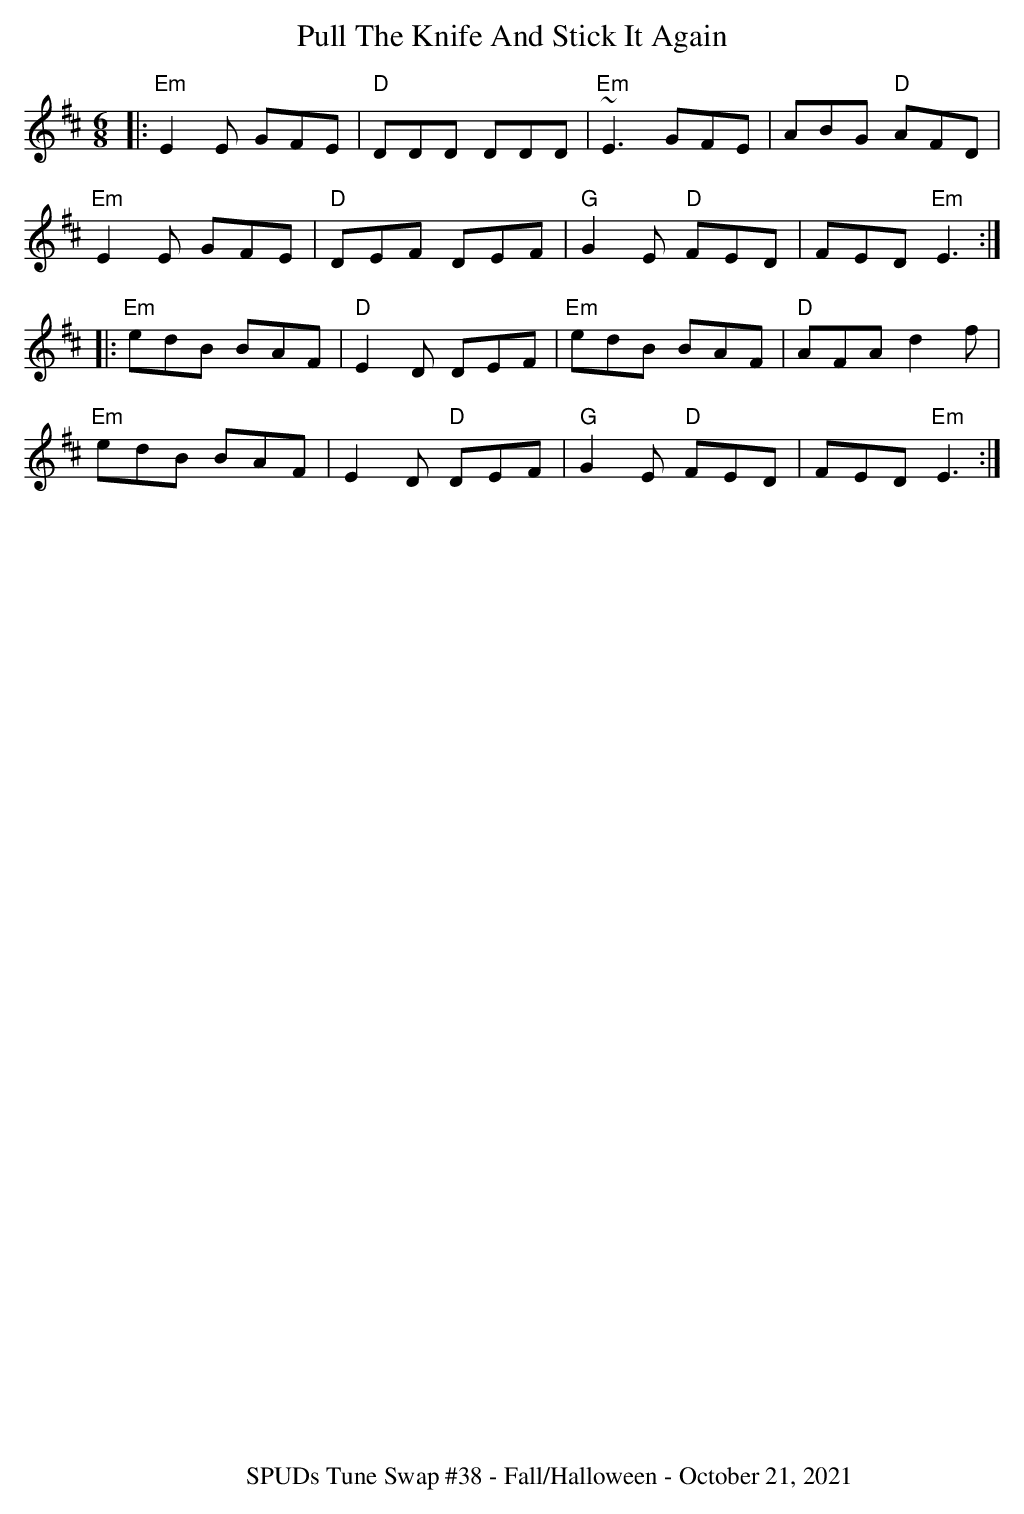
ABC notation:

X:1b
T:Pull The Knife And Stick It Again
M:6/8
L:1/8
K:EDor
|:"Em"E2E GFE | "D"DDD DDD |"Em" ~E3 GFE | ABG "D"AFD |
"Em"E2E GFE | "D"DEF DEF | "G"G2E "D"FED | FED "Em"E3 :|
|: "Em"edB BAF |"D" E2D DEF | "Em"edB BAF | "D"AFA d2f |
"Em"edB BAF | E2D "D"DEF | "G"G2E "D"FED | FED "Em"E3 :|
